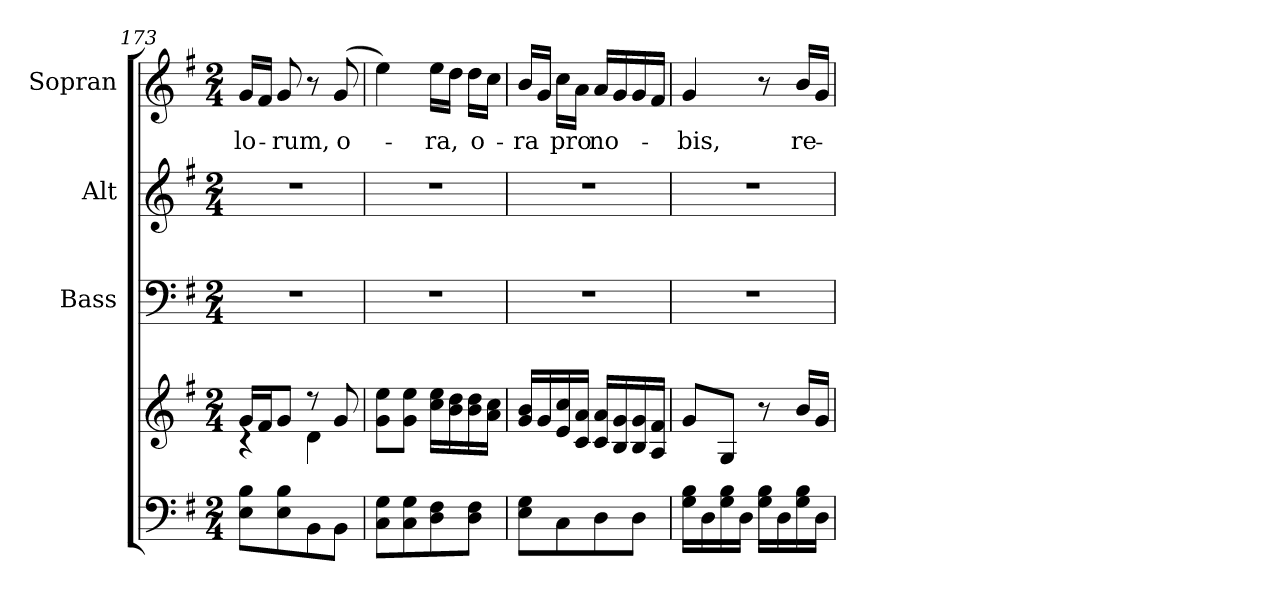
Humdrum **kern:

**kern	**kern	**kern	**kern	**kern	**text
*part4	*part4	*part3	*part2	*part1	*part1
*staff5	*staff4	*staff3	*staff2	*staff1	*staff1
*	*	*I"Bass	*I"Alt	*I"Sopran	*
*	*	*I'B.	*I'A.	*I'S.	*
*clefF4	*clefG2	*clefF4	*clefG2	*clefG2	*
*k[f#]	*k[f#]	*k[f#]	*k[f#]	*k[f#]	*
*G:	*G:	*G:	*G:	*G:	*
*M2/4	*M2/4	*M2/4	*M2/4	*M2/4	*
=173	=173	=173	=173	=173	=173
*	*^	*	*	*	*
!	!	!	!	!	!	!LO:LY:b
8E\ 8B\L	16g/LL	4rc	2r	2r	16g/LL	-lo-
.	16f#/J	.	.	.	16f#/JJ	.
!	!	!	!	!	!	!LO:LY:b
8E\ 8B\	8g/J	.	.	.	8g/	-rum,
8BB\	8r	4d\	.	.	8r	.
!	!	!	!	!	!	!LO:LY:b
8BB\J	8g/	.	.	.	(8g/	o-
*	*v	*v	*	*	*	*
=174	=174	=174	=174	=174	=174
8C\ 8G\L	8g\ 8ee\L	2r	2r	4ee\)	.
8C\ 8G\	8g\ 8ee\J	.	.	.	.
!	!	!	!	!	!LO:LY:b
8D\ 8F#\	16cc\ 16ee\LL	.	.	16ee\LL	-ra,
.	16b\ 16dd\	.	.	16dd\JJ	.
!	!	!	!	!	!LO:LY:b
8D\ 8F#\J	16b\ 16dd\	.	.	16dd\LL	o-
.	16a\ 16cc\JJ	.	.	16cc\JJ	.
=175	=175	=175	=175	=175	=175
!	!	!	!	!	!LO:LY:b
8E\ 8G\L	16g/ 16b/LL	2r	2r	16b/LL	-ra
.	16g/	.	.	16g/JJ	.
!	!	!	!	!	!LO:LY:b
8C\	16e/ 16cc/	.	.	16cc\LL	pro
.	16c/ 16a/JJ	.	.	16a\JJ	.
!	!	!	!	!	!LO:LY:b
8D\	16c/ 16a/LL	.	.	16a/LL	no-
.	16B/ 16g/	.	.	16g/	.
8D\J	16B/ 16g/	.	.	16g/	.
.	16A/ 16f#/JJ	.	.	16f#/JJ	.
!!LO:PB:g=z
=176	=176	=176	=176	=176	=176
!	!	!	!	!	!LO:LY:b
16G\ 16B\LL	8g/L	2r	2r	4g/	-bis,
16D\	.	.	.	.	.
16G\ 16B\	8G/J	.	.	.	.
16D\JJ	.	.	.	.	.
16G\ 16B\LL	8r	.	.	8r	.
16D\	.	.	.	.	.
!	!	!	!	!	!LO:LY:b
16G\ 16B\	16b/LL	.	.	16b/LL	re-
16D\JJ	16g/JJ	.	.	16g/JJ	.
=	=	=	=	=	=
*-	*-	*-	*-	*-	*-
